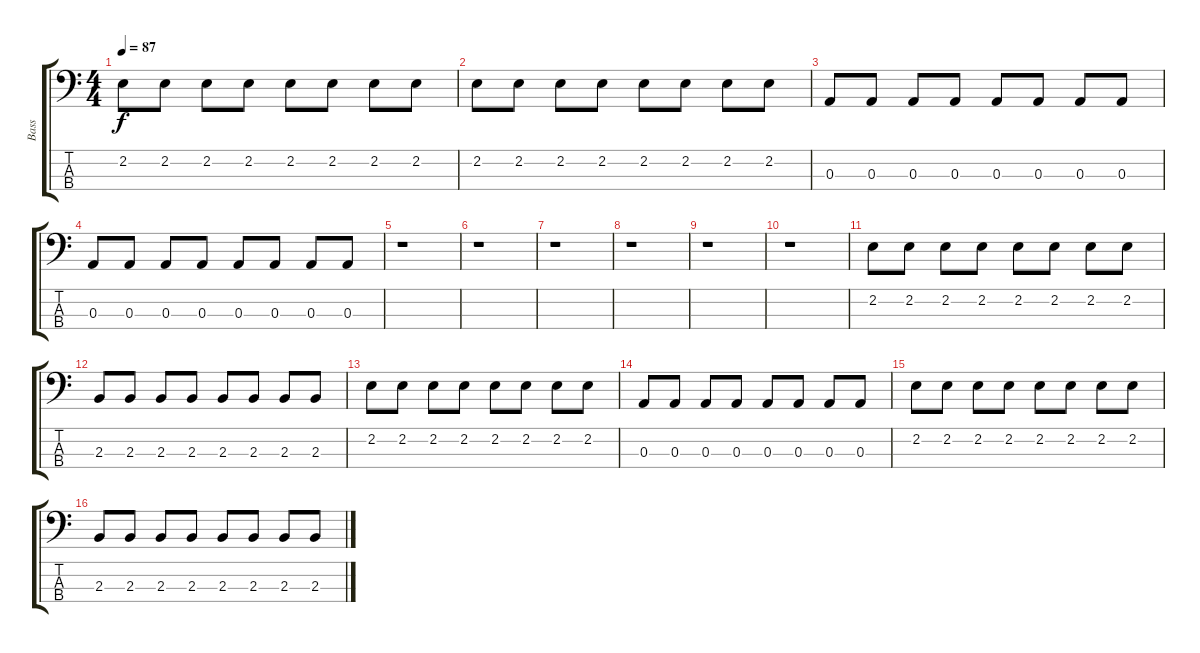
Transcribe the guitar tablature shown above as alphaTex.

\track ("Bass" "Bass") {instrument electricbassfinger}
\staff {score tabs}
\tuning (G2 D2 A1 E1) {hide}
\ts (4 4)
\tempo 87
\clef f4
\ks c
2.2.8{dy f} 2.2.8 2.2.8 2.2.8 2.2.8 2.2.8 2.2.8 2.2.8 |
2.2.8 2.2.8 2.2.8 2.2.8 2.2.8 2.2.8 2.2.8 2.2.8 |
0.3.8 0.3.8 0.3.8 0.3.8 0.3.8 0.3.8 0.3.8 0.3.8 |
0.3.8 0.3.8 0.3.8 0.3.8 0.3.8 0.3.8 0.3.8 0.3.8 |
r.1 |
r.1 |
r.1 |
r.1 |
r.1 |
r.1 |
2.2.8 2.2.8 2.2.8 2.2.8 2.2.8 2.2.8 2.2.8 2.2.8 |
2.3.8 2.3.8 2.3.8 2.3.8 2.3.8 2.3.8 2.3.8 2.3.8 |
2.2.8 2.2.8 2.2.8 2.2.8 2.2.8 2.2.8 2.2.8 2.2.8 |
0.3.8 0.3.8 0.3.8 0.3.8 0.3.8 0.3.8 0.3.8 0.3.8 |
2.2.8 2.2.8 2.2.8 2.2.8 2.2.8 2.2.8 2.2.8 2.2.8 |
2.3.8 2.3.8 2.3.8 2.3.8 2.3.8 2.3.8 2.3.8 2.3.8
